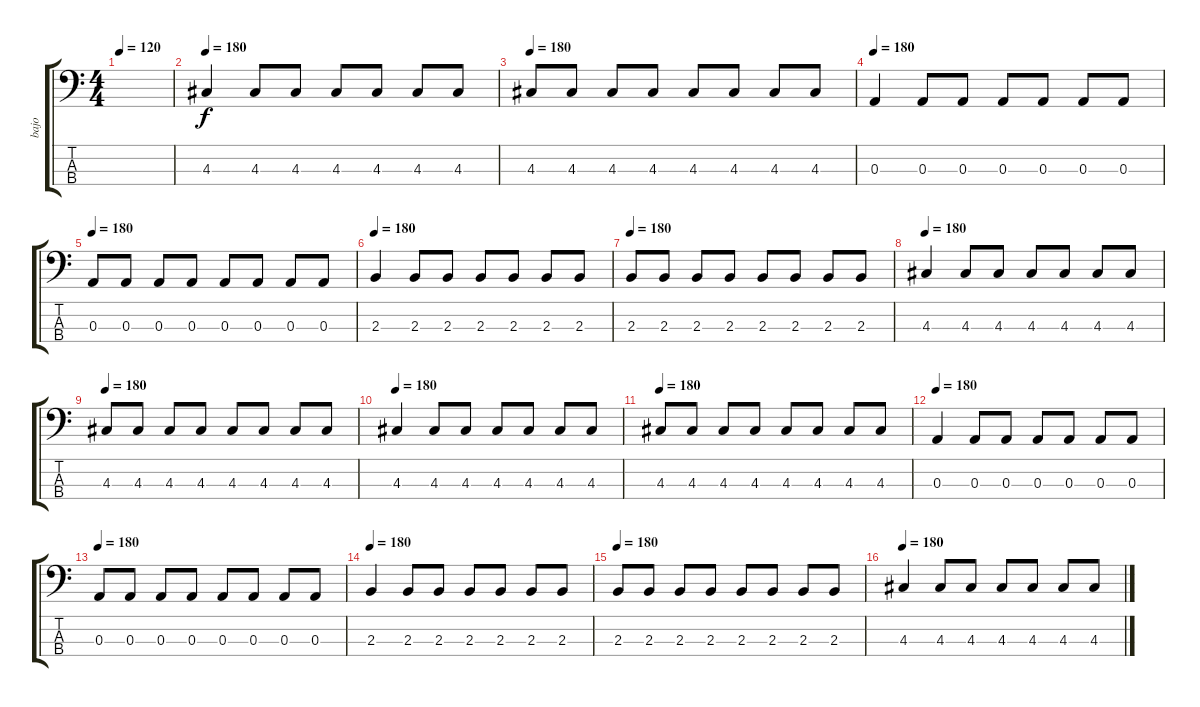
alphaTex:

\track ("bajo" "bajo") {instrument electricbassfinger}
\staff {score tabs}
\tuning (G2 D2 A1 E1) {hide}
\ts (4 4)
\tempo 120
\tempo 100
\tempo 120
\clef f4
\ks c
|
\tempo 180
4.3.4 4.3.8 4.3.8 4.3.8 4.3.8 4.3.8 4.3.8 |
\tempo 180
4.3.8 4.3.8 4.3.8 4.3.8 4.3.8 4.3.8 4.3.8 4.3.8 |
\tempo 180
0.3.4 0.3.8 0.3.8 0.3.8 0.3.8 0.3.8 0.3.8 |
\tempo 180
0.3.8 0.3.8 0.3.8 0.3.8 0.3.8 0.3.8 0.3.8 0.3.8 |
\tempo 180
2.3.4 2.3.8 2.3.8 2.3.8 2.3.8 2.3.8 2.3.8 |
\tempo 180
2.3.8 2.3.8 2.3.8 2.3.8 2.3.8 2.3.8 2.3.8 2.3.8 |
\tempo 180
4.3.4 4.3.8 4.3.8 4.3.8 4.3.8 4.3.8 4.3.8 |
\tempo 180
4.3.8 4.3.8 4.3.8 4.3.8 4.3.8 4.3.8 4.3.8 4.3.8 |
\tempo 180
4.3.4 4.3.8 4.3.8 4.3.8 4.3.8 4.3.8 4.3.8 |
\tempo 180
4.3.8 4.3.8 4.3.8 4.3.8 4.3.8 4.3.8 4.3.8 4.3.8 |
\tempo 180
0.3.4 0.3.8 0.3.8 0.3.8 0.3.8 0.3.8 0.3.8 |
\tempo 180
0.3.8 0.3.8 0.3.8 0.3.8 0.3.8 0.3.8 0.3.8 0.3.8 |
\tempo 180
2.3.4 2.3.8 2.3.8 2.3.8 2.3.8 2.3.8 2.3.8 |
\tempo 180
2.3.8 2.3.8 2.3.8 2.3.8 2.3.8 2.3.8 2.3.8 2.3.8 |
\tempo 180
4.3.4 4.3.8 4.3.8 4.3.8 4.3.8 4.3.8 4.3.8
